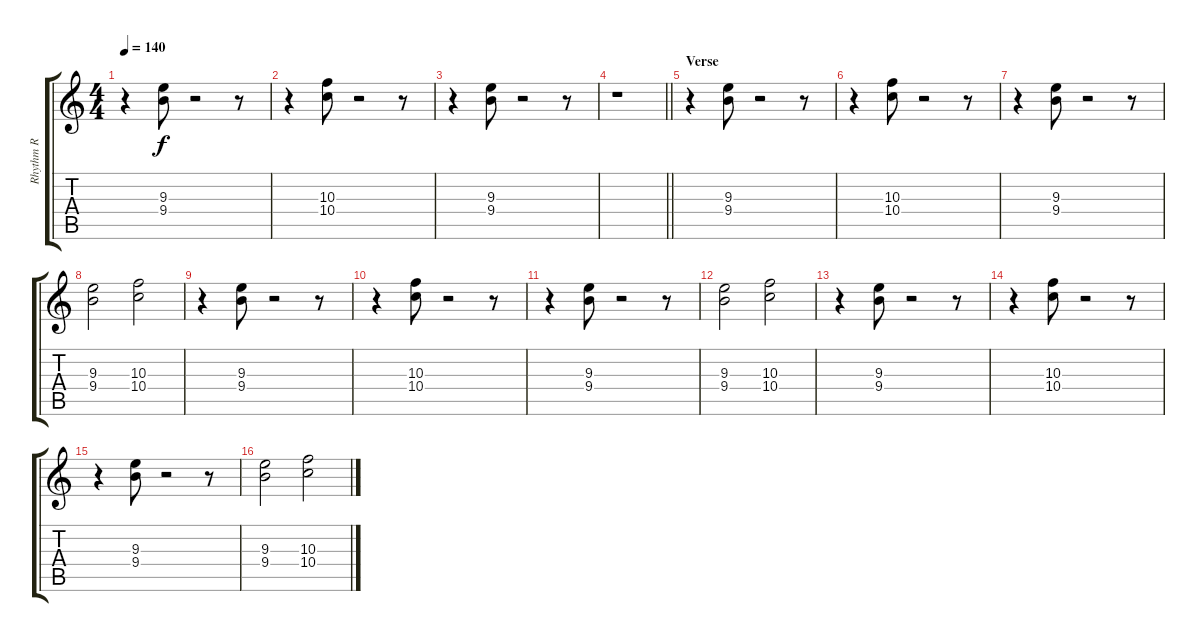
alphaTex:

\track ("Rhythm R" "Rhythm R") {instrument distortionguitar}
\staff {score tabs}
\tuning (E4 B3 G3 D3 A2 E2) {hide}
\ts (4 4)
\tempo 140
\clef g2
\ks c
r.4{dy f} (9.3 9.4).8 r.2 r.8 |
r.4 (10.3 10.4).8 r.2 r.8 |
r.4 (9.3 9.4).8 r.2 r.8 |
\barLineRight lightlight
r.1 |
\section ("" "Verse")
r.4 (9.3 9.4).8 r.2 r.8 |
r.4 (10.3 10.4).8 r.2 r.8 |
r.4 (9.3 9.4).8 r.2 r.8 |
(9.3 9.4).2 (10.3 10.4).2 |
r.4 (9.3 9.4).8 r.2 r.8 |
r.4 (10.3 10.4).8 r.2 r.8 |
r.4 (9.3 9.4).8 r.2 r.8 |
(9.3 9.4).2 (10.3 10.4).2 |
r.4 (9.3 9.4).8 r.2 r.8 |
r.4 (10.3 10.4).8 r.2 r.8 |
r.4 (9.3 9.4).8 r.2 r.8 |
(9.3 9.4).2 (10.3 10.4).2
